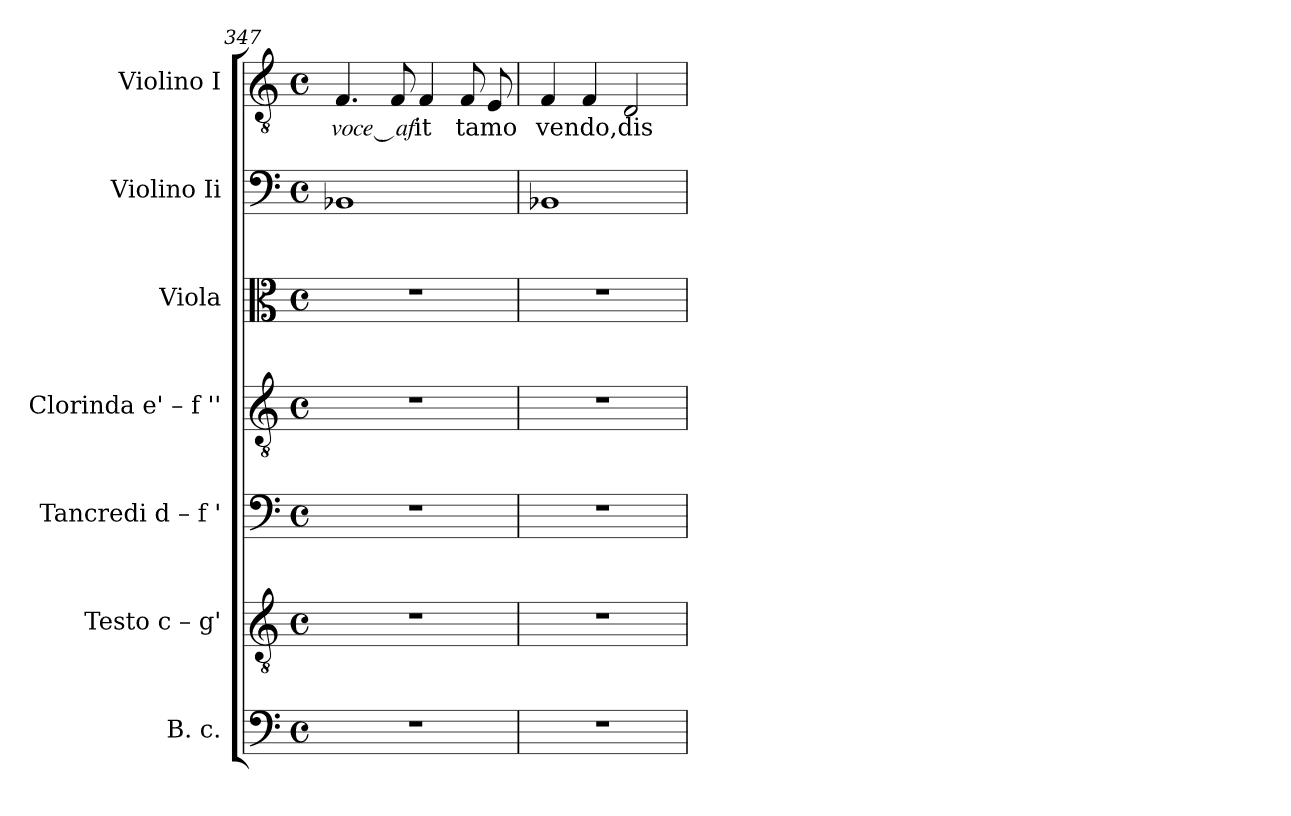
**kern	**kern	**kern	**kern	**kern	**kern	**kern	**text
*part7	*part6	*part5	*part4	*part3	*part2	*part1	*part1
*staff7	*staff6	*staff5	*staff4	*staff3	*staff2	*staff1	*staff1
*I"B. c.	*I"Testo  c – g'	*I"Tancredi  d – f '	*I"Clorinda  e' – f ''	*I"Viola	*I"Violino Ii	*I"Violino I	*
*clefF4	*clefGv2	*clefF4	*clefGv2	*clefC3	*clefF4	*clefGv2	*
*k[]	*k[]	*k[]	*k[]	*k[]	*k[]	*k[]	*
*C:	*C:	*C:	*C:	*C:	*C:	*C:	*
*M4/4	*M4/4	*M4/4	*M4/4	*M4/4	*M4/4	*M4/4	*
*met(c)	*met(c)	*met(c)	*met(c)	*met(c)	*met(c)	*met(c)	*
=347	=347	=347	=347	=347	=347	=347	=347
!	!	!	!	!	!	!	!LO:LY:b:cj
1r	1r	1r	1r	1r	1BB-X	4.F/	voce‿af
!	!	!	!	!	!	!	!LO:LY:b:cj
.	.	.	.	.	.	8F/	.
!	!	!	!	!	!	!	!LO:LY:b:cj
.	.	.	.	.	.	4F/	it
!	!	!	!	!	!	!	!LO:LY:b:cj
.	.	.	.	.	.	8F/	tamo
!	!	!	!	!	!	!	!LO:LY:b:cj
.	.	.	.	.	.	8E/	.
=348	=348	=348	=348	=348	=348	=348	=348
!	!	!	!	!	!	!	!LO:LY:b:cj
1r	1r	1r	1r	1r	1BB-X	4F/	vendo,dis
!	!	!	!	!	!	!	!LO:LY:b:cj
.	.	.	.	.	.	4F/	.
!	!	!	!	!	!	!	!LO:LY:b:cj
.	.	.	.	.	.	2D/	.
=	=	=	=	=	=	=	=
*-	*-	*-	*-	*-	*-	*-	*-
